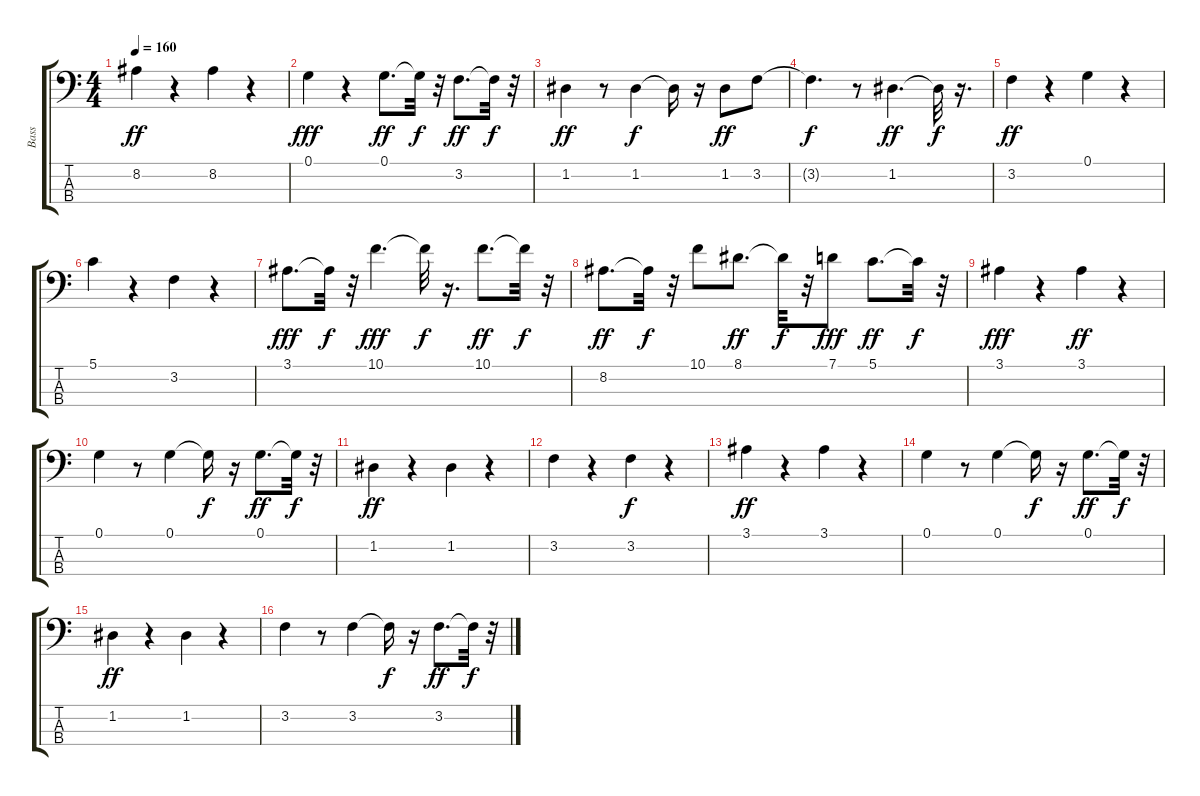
\track ("Bass    " "Bass    ") {instrument electricbassfinger}
\staff {score tabs}
\tuning (G2 D2 A1 E1) {hide}
\ts (4 4)
\tempo 160
\clef f4
\ks c
8.2.4{dy ff} r.4 8.2.4 r.4 |
0.1.4{dy fff} r.4 0.1.8{d dy ff} 0.1{t}.32{dy f} r.32 3.2.8{d dy ff} 3.2{t}.32{dy f} r.32 |
1.2.4{dy ff} r.8 1.2.4{dy f} 1.2{t}.16 r.16 1.2.8{dy ff} 3.2.8 |
3.2{t}.4{d dy f} r.8 1.2.4{d dy ff} 1.2{t}.32{dy f} r.16{d} |
3.2.4{dy ff} r.4 0.1.4 r.4 |
5.1.4 r.4 3.2.4 r.4 |
3.1.8{d dy fff} 3.1{t}.32{dy f} r.32 10.1.4{d dy fff} 10.1{t}.32{dy f} r.16{d} 10.1.8{d dy ff} 10.1{t}.32{dy f} r.32 |
8.2.8{d dy ff} 8.2{t}.32{dy f} r.32 10.1.8 8.1.8{d dy ff} 8.1{t}.32{dy f} r.32 7.1.8{dy fff} 5.1.8{d dy ff} 5.1{t}.32{dy f} r.32 |
3.1.4{dy fff} r.4 3.1.4{dy ff} r.4 |
0.1.4 r.8 0.1.4 0.1{t}.16{dy f} r.16 0.1.8{d dy ff} 0.1{t}.32{dy f} r.32 |
1.2.4{dy ff} r.4 1.2.4 r.4 |
3.2.4 r.4 3.2.4{dy f} r.4 |
3.1.4{dy ff} r.4 3.1.4 r.4 |
0.1.4 r.8 0.1.4 0.1{t}.16{dy f} r.16 0.1.8{d dy ff} 0.1{t}.32{dy f} r.32 |
1.2.4{dy ff} r.4 1.2.4 r.4 |
3.2.4 r.8 3.2.4 3.2{t}.16{dy f} r.16 3.2.8{d dy ff} 3.2{t}.32{dy f} r.32
